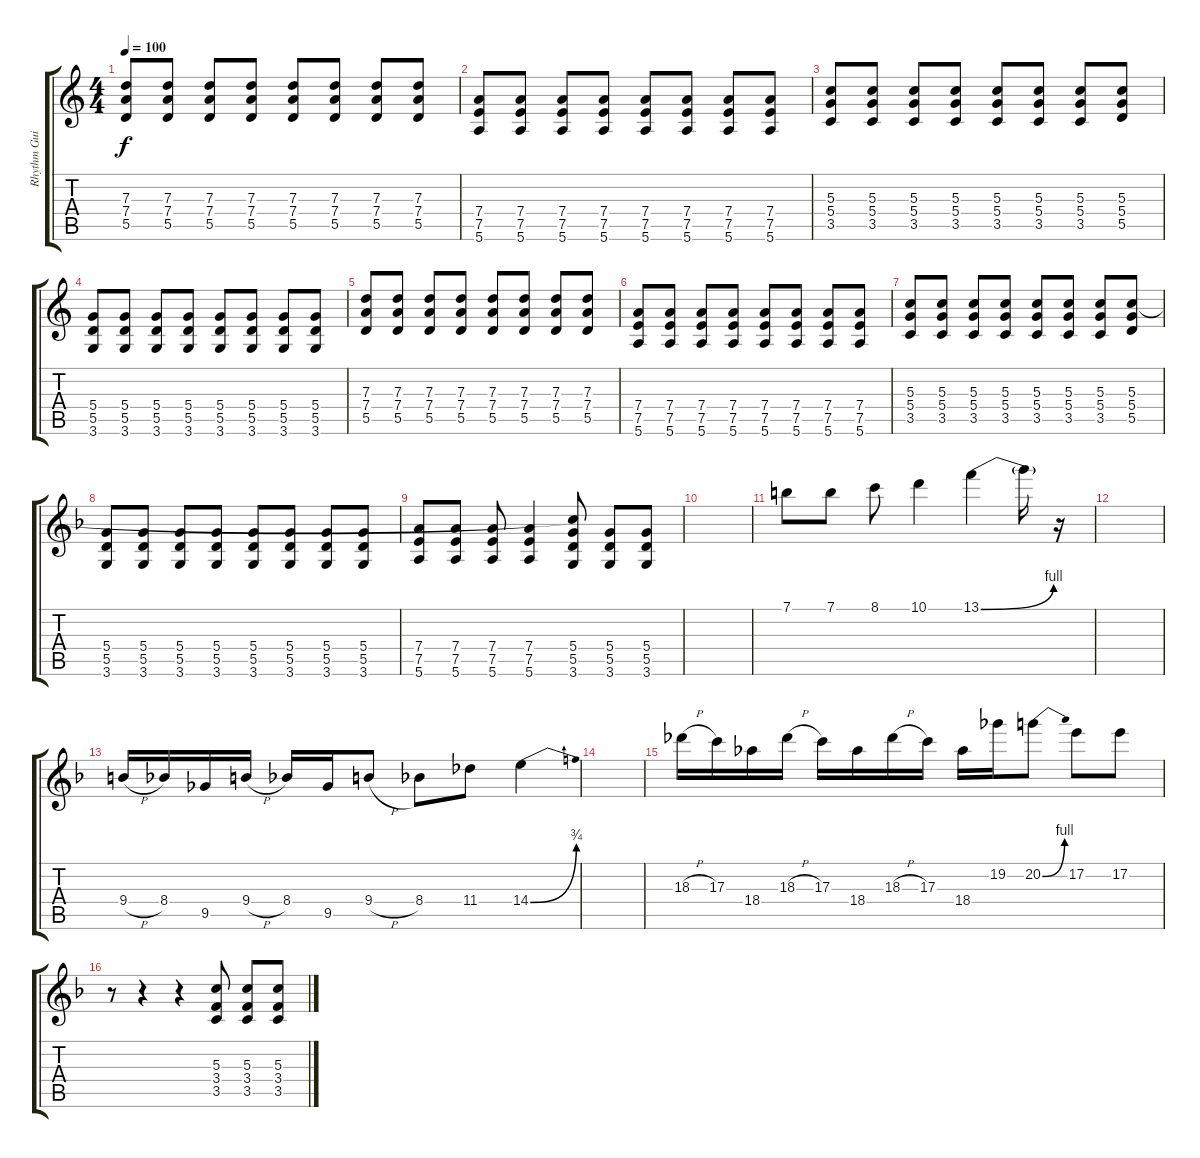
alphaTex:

\track ("Rhythm Guitar" "Rhythm Gui") {instrument electricguitarclean}
\staff {score tabs}
\tuning (E4 B3 G3 D3 A2 E2) {hide}
\ts (4 4)
\tempo 100
\clef g2
\ks c
(7.3 7.4 5.5).8{dy f instrument distortionguitar} (7.3 7.4 5.5).8 (7.3 7.4 5.5).8 (7.3 7.4 5.5).8 (7.3 7.4 5.5).8 (7.3 7.4 5.5).8 (7.3 7.4 5.5).8 (7.3 7.4 5.5).8 |
(7.4 7.5 5.6).8 (7.4 7.5 5.6).8 (7.4 7.5 5.6).8 (7.4 7.5 5.6).8 (7.4 7.5 5.6).8 (7.4 7.5 5.6).8 (7.4 7.5 5.6).8 (7.4 7.5 5.6).8 |
(5.3 5.4 3.5).8 (5.3 5.4 3.5).8 (5.3 5.4 3.5).8 (5.3 5.4 3.5).8 (5.3 5.4 3.5).8 (5.3 5.4 3.5).8 (5.3 5.4 3.5).8 (5.3 5.4 5.5).8 |
(5.4 5.5 3.6).8 (5.4 5.5 3.6).8 (5.4 5.5 3.6).8 (5.4 5.5 3.6).8 (5.4 5.5 3.6).8 (5.4 5.5 3.6).8 (5.4 5.5 3.6).8 (5.4 5.5 3.6).8 |
(7.3 7.4 5.5).8{instrument distortionguitar} (7.3 7.4 5.5).8 (7.3 7.4 5.5).8 (7.3 7.4 5.5).8 (7.3 7.4 5.5).8 (7.3 7.4 5.5).8 (7.3 7.4 5.5).8 (7.3 7.4 5.5).8 |
(7.4 7.5 5.6).8 (7.4 7.5 5.6).8 (7.4 7.5 5.6).8 (7.4 7.5 5.6).8 (7.4 7.5 5.6).8 (7.4 7.5 5.6).8 (7.4 7.5 5.6).8 (7.4 7.5 5.6).8 |
(5.3 5.4 3.5).8 (5.3 5.4 3.5).8 (5.3 5.4 3.5).8 (5.3 5.4 3.5).8 (5.3 5.4 3.5).8 (5.3 5.4 3.5).8 (5.3 5.4 3.5).8 (5.3 5.4 5.5).8 |
\ks f
(5.4 5.5 3.6).8 (5.4 5.5 3.6).8 (5.4 5.5 3.6).8 (5.4 5.5 3.6).8 (5.4 5.5 3.6).8 (5.4 5.5 3.6).8 (5.4 5.5 3.6).8 (5.4 5.5 3.6).8 |
(7.4 7.5 5.6).8{instrument distortionguitar} (7.4 7.5 5.6).8 (7.4 7.5 5.6).8 (7.4 7.5 5.6).4 (5.3{t} 5.4 5.5 3.6).8 (5.4 5.5 3.6).8 (5.4 5.5 3.6).8 |
|
7.1.8 7.1.8 8.1.8 10.1.4 13.1{be (bend 0 0 60 4)}.4 13.1{t}.16 r.16 |
|
9.4{h}.16 8.4.16 9.5.16 9.4{h}.16 8.4.16 9.5.16 9.4{h}.8 8.4.8 11.4.8 14.4{be (bend 0 0 60 3)}.4 |
|
18.3{h}.16 17.3.16 18.4.16 18.3{h}.16 17.3.16 18.4.16 18.3{h}.16 17.3.16 18.4.16 19.2.16 20.2{be (bend 0 0 60 4)}.8 17.2.8 17.2.8 |
r.8 r.4 r.4 (5.3 3.4 3.5).8 (5.3 3.4 3.5).8 (5.3 3.4 3.5).8
